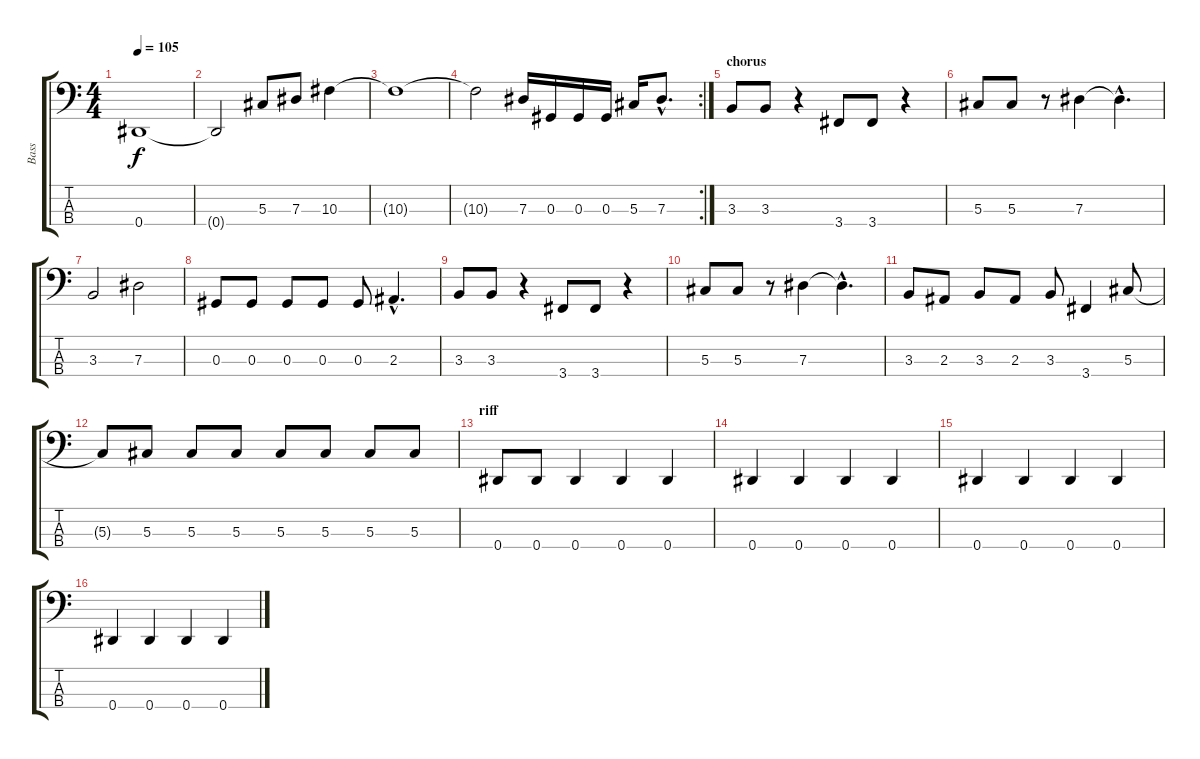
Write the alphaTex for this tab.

\track ("Bass" "Bass") {instrument electricbasspick}
\staff {score tabs}
\tuning (Gb2 Db2 Ab1 Eb1) {hide}
\ts (4 4)
\tempo 105
\clef f4
\ks c
0.4.1{dy f} |
0.4{t}.2 5.3.8 7.3.8 10.3.4 |
10.3{t}.1 |
\rc 2
10.3{t}.2 7.3.16 0.3.16 0.3.16 0.3.16 5.3.16 7.3{hac}.8{d} |
\section ("" "chorus")
3.3.8 3.3.8 r.4 3.4.8 3.4.8 r.4 |
5.3.8 5.3.8 r.8 7.3.4 7.3{hac t}.4{d} |
3.3.2 7.3.2 |
0.3.8 0.3.8 0.3.8 0.3.8 0.3.8 2.3{hac}.4{d} |
3.3.8 3.3.8 r.4 3.4.8 3.4.8 r.4 |
5.3.8 5.3.8 r.8 7.3.4 7.3{hac t}.4{d} |
3.3.8 2.3.8 3.3.8 2.3.8 3.3.8 3.4.4 5.3.8 |
5.3{t}.8 5.3.8 5.3.8 5.3.8 5.3.8 5.3.8 5.3.8 5.3.8 |
\section ("" "riff")
0.4.8 0.4.8 0.4.4 0.4.4 0.4.4 |
0.4.4 0.4.4 0.4.4 0.4.4 |
0.4.4 0.4.4 0.4.4 0.4.4 |
0.4.4 0.4.4 0.4.4 0.4.4
